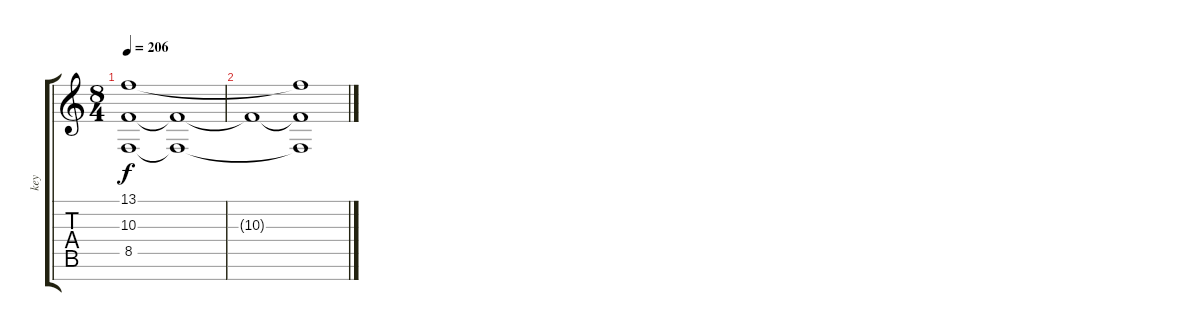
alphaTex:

\track ("key" "key") {instrument lead2sawtooth}
\staff {score tabs}
\tuning (E4 B3 G3 D3 A2 E2 B1) {hide}
\ts (8 4)
\tempo 206
\clef g2
\ks c
(13.1 10.3 8.5).1{dy f} (10.3{t} 8.5{t}).1 |
10.3{t}.1 (13.1{t} 10.3{t} 8.5{t}).1
